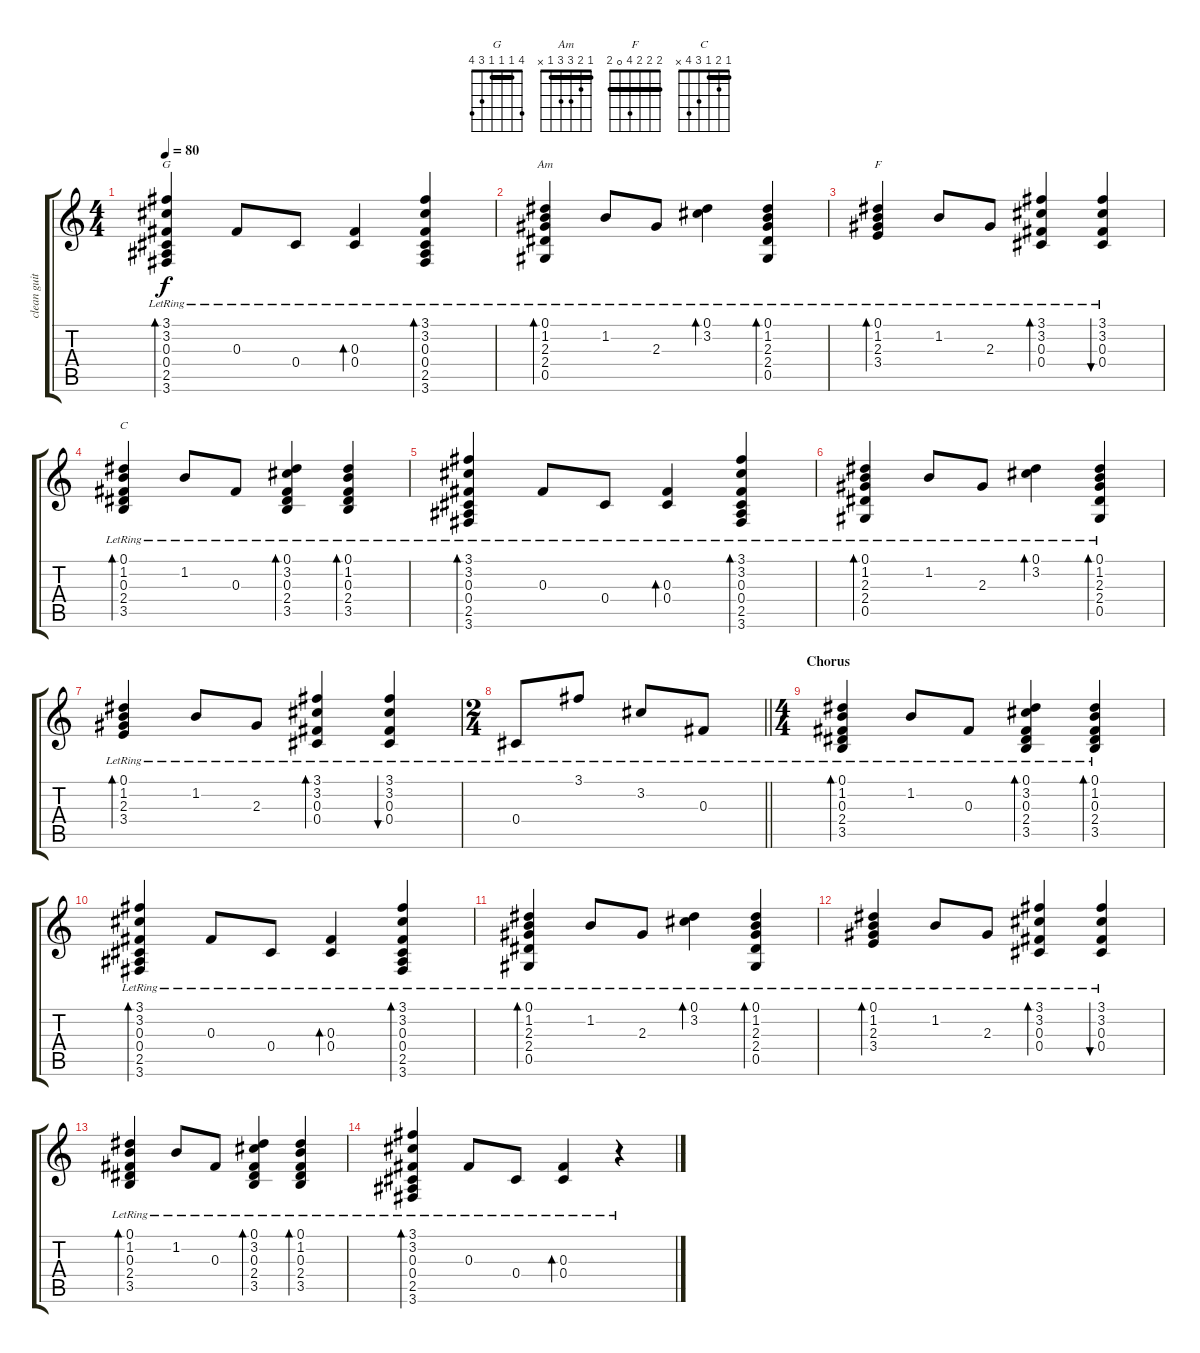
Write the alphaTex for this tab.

\track ("clean guitar" "clean guit") {instrument electricguitarclean}
\staff {score tabs}
\tuning (Eb4 Bb3 Gb3 Db3 Ab2 Eb2) {hide}
\chord ("G" 4 1 1 1 3 4) {barre 1}
\chord ("Am" 1 2 3 3 1 x) {barre 1}
\chord ("F" 2 2 2 4 0 2) {barre 2}
\chord ("C" 1 2 1 3 4 x) {barre 1}
\ts (4 4)
\tempo 80
\clef g2
\ks c
(3.1{lr} 3.2{lr} 0.3{lr} 0.4{lr} 2.5{lr} 3.6{lr}).4{bd 30 ch "G" dy f} 0.3{lr}.8 0.4{lr}.8 (0.3{lr} 0.4{lr}).4{bd 30} (3.1{lr} 3.2{lr} 0.3{lr} 0.4{lr} 2.5{lr} 3.6{lr}).4{bd 30} |
(0.1{lr} 1.2{lr} 2.3{lr} 2.4{lr} 0.5).4{bd 30 ch "Am"} 1.2{lr}.8 2.3{lr}.8 (0.1{lr} 3.2).4{bd 30} (0.1{lr} 1.2{lr} 2.3{lr} 2.4{lr} 0.5).4{bd 30} |
(0.1{lr} 1.2{lr} 2.3{lr} 3.4{lr}).4{bd 30 ch "F"} 1.2{lr}.8 2.3{lr}.8 (3.1{lr} 3.2 0.3 0.4).4{bd 30} (3.1{lr} 3.2{lr} 0.3{lr} 0.4{lr}).4{bu 30} |
(0.1{lr} 1.2{lr} 0.3{lr} 2.4{lr} 3.5{lr}).4{bd 30 ch "C"} 1.2{lr}.8 0.3{lr}.8 (0.1{lr} 3.2{lr} 0.3{lr} 2.4{lr} 3.5{lr}).4{bd 30} (0.1{lr} 1.2{lr} 0.3{lr} 2.4{lr} 3.5{lr}).4{bd 30} |
(3.1{lr} 3.2{lr} 0.3{lr} 0.4{lr} 2.5{lr} 3.6{lr}).4{bd 30} 0.3{lr}.8 0.4{lr}.8 (0.3{lr} 0.4{lr}).4{bd 30} (3.1{lr} 3.2{lr} 0.3{lr} 0.4{lr} 2.5{lr} 3.6{lr}).4{bd 30} |
(0.1{lr} 1.2{lr} 2.3{lr} 2.4{lr} 0.5).4{bd 30} 1.2{lr}.8 2.3{lr}.8 (0.1{lr} 3.2).4{bd 30} (0.1{lr} 1.2{lr} 2.3{lr} 2.4{lr} 0.5).4{bd 30} |
(0.1{lr} 1.2{lr} 2.3{lr} 3.4{lr}).4{bd 30} 1.2{lr}.8 2.3{lr}.8 (3.1{lr} 3.2 0.3 0.4).4{bd 30} (3.1{lr} 3.2{lr} 0.3{lr} 0.4{lr}).4{bu 30} |
\ts (2 4)
\barLineRight lightlight
0.4{lr}.8 3.1{lr}.8 3.2{lr}.8 0.3{lr}.8 |
\ts (4 4)
\section ("" "Chorus")
(0.1{lr} 1.2{lr} 0.3{lr} 2.4{lr} 3.5{lr}).4{bd 30} 1.2{lr}.8 0.3{lr}.8 (0.1{lr} 3.2{lr} 0.3{lr} 2.4{lr} 3.5{lr}).4{bd 30} (0.1{lr} 1.2{lr} 0.3{lr} 2.4{lr} 3.5{lr}).4{bd 30} |
(3.1{lr} 3.2{lr} 0.3{lr} 0.4{lr} 2.5{lr} 3.6{lr}).4{bd 30} 0.3{lr}.8 0.4{lr}.8 (0.3{lr} 0.4{lr}).4{bd 30} (3.1{lr} 3.2{lr} 0.3{lr} 0.4{lr} 2.5{lr} 3.6{lr}).4{bd 30} |
(0.1{lr} 1.2{lr} 2.3{lr} 2.4{lr} 0.5).4{bd 30} 1.2{lr}.8 2.3{lr}.8 (0.1{lr} 3.2).4{bd 30} (0.1{lr} 1.2{lr} 2.3{lr} 2.4{lr} 0.5).4{bd 30} |
(0.1{lr} 1.2{lr} 2.3{lr} 3.4{lr}).4{bd 30} 1.2{lr}.8 2.3{lr}.8 (3.1{lr} 3.2 0.3 0.4).4{bd 30} (3.1{lr} 3.2{lr} 0.3{lr} 0.4{lr}).4{bu 30} |
(0.1{lr} 1.2{lr} 0.3{lr} 2.4{lr} 3.5{lr}).4{bd 30} 1.2{lr}.8 0.3{lr}.8 (0.1{lr} 3.2{lr} 0.3{lr} 2.4{lr} 3.5{lr}).4{bd 30} (0.1{lr} 1.2{lr} 0.3{lr} 2.4{lr} 3.5{lr}).4{bd 30} |
(3.1{lr} 3.2{lr} 0.3{lr} 0.4{lr} 2.5{lr} 3.6{lr}).4{bd 30} 0.3{lr}.8 0.4{lr}.8 (0.3{lr} 0.4{lr}).4{bd 30} r.4
